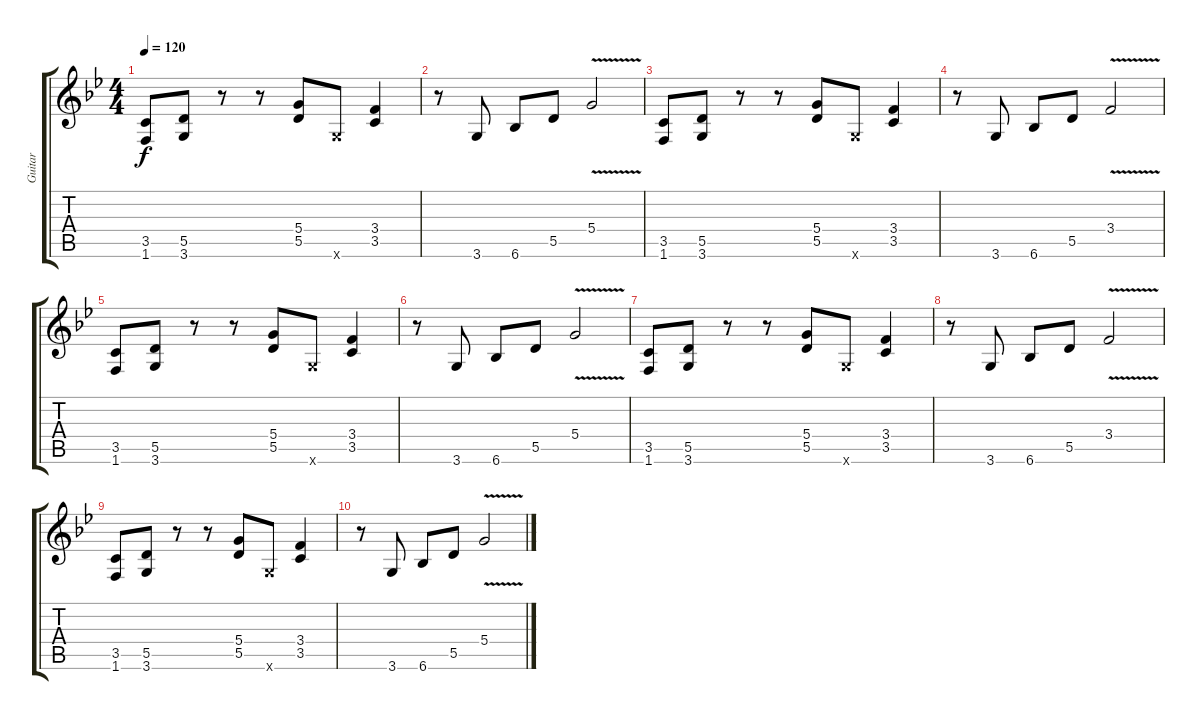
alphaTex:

\track ("Guitar" "Guitar") {instrument overdrivenguitar}
\staff {score tabs}
\tuning (E4 B3 G3 D3 A2 E2) {hide}
\ts (4 4)
\tempo 120
\clef g2
\ks gminor
(3.5 1.6).8{dy f} (5.5 3.6).8 r.8 r.8 (5.4 5.5).8 3.6{x}.8 (3.4 3.5).4 |
r.8 3.6.8 6.6.8 5.5.8 5.4{v}.2 |
(3.5 1.6).8 (5.5 3.6).8 r.8 r.8 (5.4 5.5).8 3.6{x}.8 (3.4 3.5).4 |
r.8 3.6.8 6.6.8 5.5.8 3.4{v}.2 |
(3.5 1.6).8 (5.5 3.6).8 r.8 r.8 (5.4 5.5).8 3.6{x}.8 (3.4 3.5).4 |
r.8 3.6.8 6.6.8 5.5.8 5.4{v}.2 |
(3.5 1.6).8{volume 3} (5.5 3.6).8 r.8 r.8 (5.4 5.5).8 3.6{x}.8 (3.4 3.5).4 |
r.8 3.6.8 6.6.8 5.5.8 3.4{v}.2 |
(3.5 1.6).8 (5.5 3.6).8 r.8 r.8 (5.4 5.5).8 3.6{x}.8 (3.4 3.5).4 |
r.8 3.6.8 6.6.8 5.5.8 5.4{v}.2
